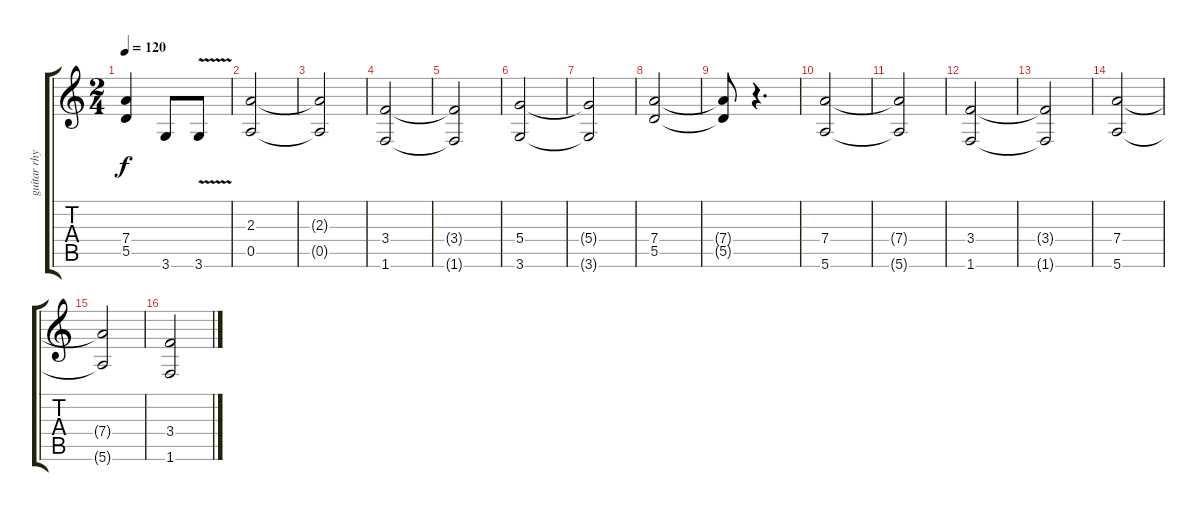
\track ("guitar rhythm right" "guitar rhy") {instrument distortionguitar}
\staff {score tabs}
\tuning (E4 B3 G3 D3 A2 E2) {hide}
\ts (2 4)
\tempo 120
\clef g2
\ks c
(7.4{t} 5.5{t}).4{dy f} 3.6.8 3.6{v}.8 |
(2.3 0.5).2 |
(2.3{t} 0.5{t}).2 |
(3.4 1.6).2 |
(3.4{t} 1.6{t}).2 |
(5.4 3.6).2 |
(5.4{t} 3.6{t}).2 |
(7.4 5.5).2 |
(7.4{t} 5.5{t}).8 r.4{d} |
(7.4 5.6).2 |
(7.4{t} 5.6{t}).2 |
(3.4 1.6).2 |
(3.4{t} 1.6{t}).2 |
(7.4 5.6).2 |
(7.4{t} 5.6{t}).2 |
(3.4 1.6).2
